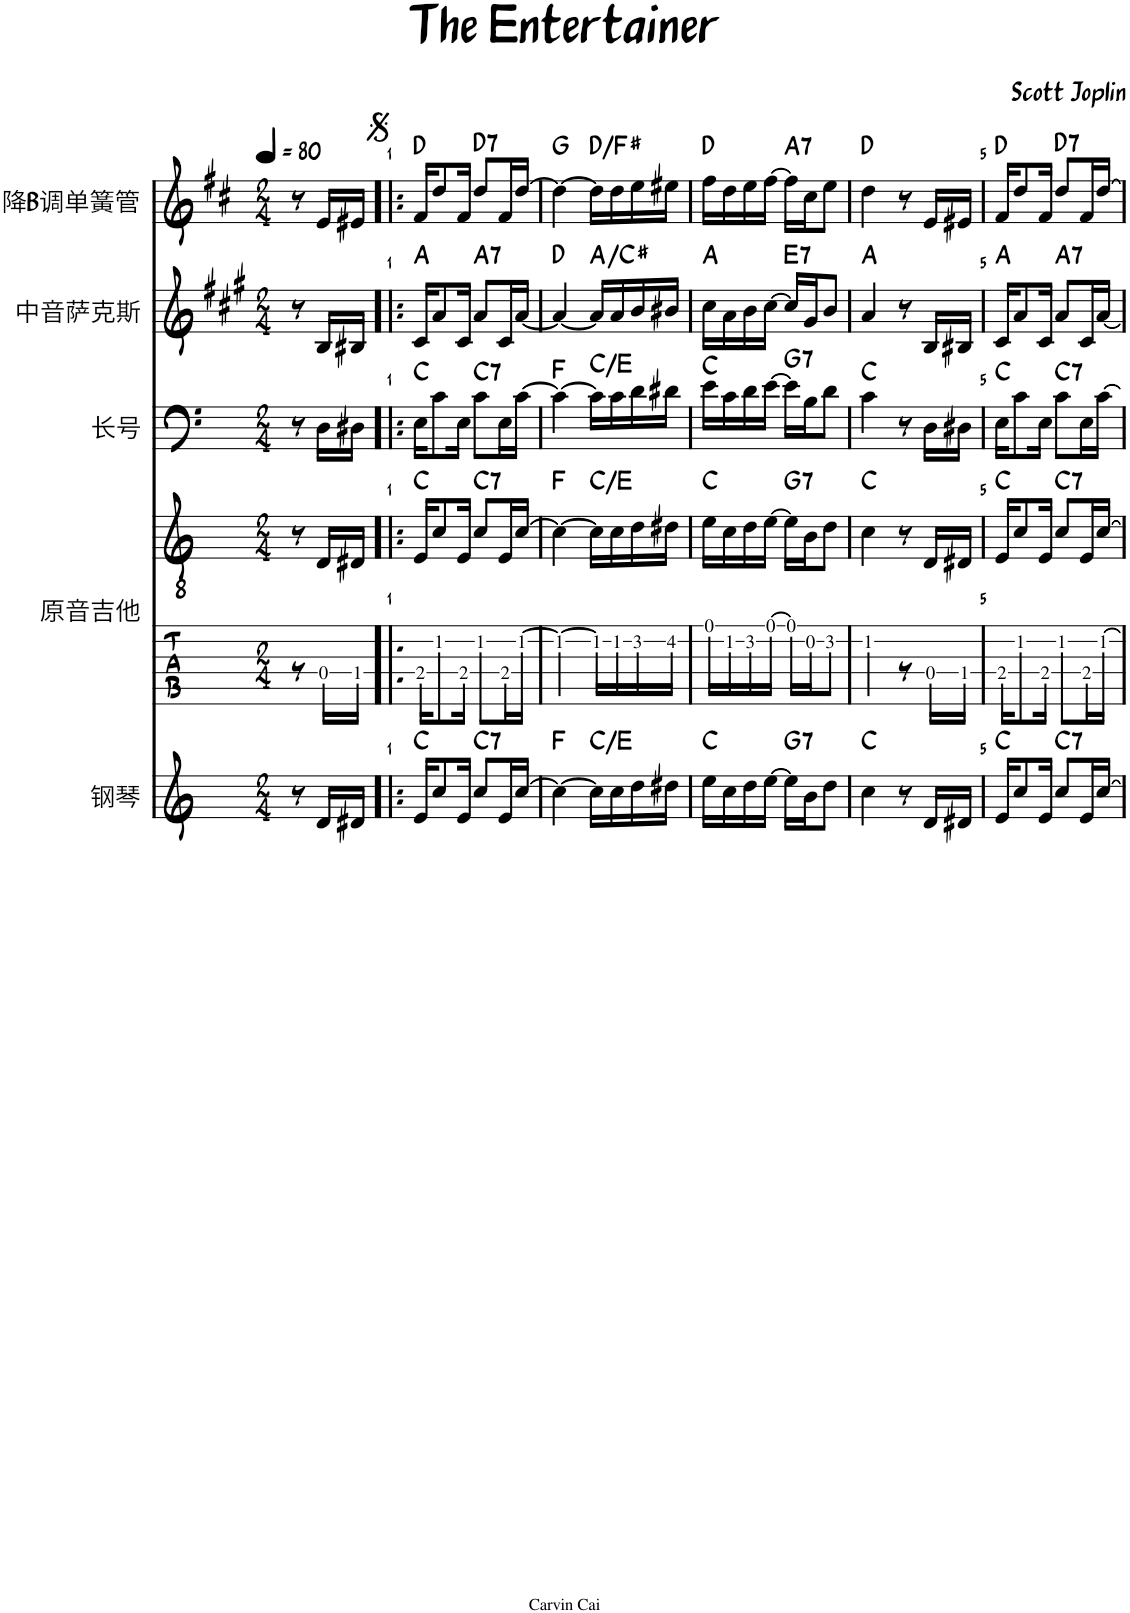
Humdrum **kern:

**kern	**harte	**kern	**kern	**harte	**kern	**harte	**kern	**harte	**kern	**harte
*part5	*part5	*part4	*part4	*part4	*part3	*part3	*part2	*part2	*part1	*part1
*staff6	*	*staff5	*staff4	*	*staff3	*	*staff2	*	*staff1	*
*I"钢琴	*	*I"原音吉他	*	*	*I"长号	*	*I"中音萨克斯	*	*I"降B调单簧管	*
*	*	*stria6	*	*	*	*	*	*	*	*
*clefG2	*	*	*clefGv2	*	*clefF4	*	*clefG2	*	*clefG2	*
*	*	*	*	*	*	*	*Trd5c9	*	*Trd1c2	*
*k[]	*	*k[]	*k[]	*	*k[]	*	*k[f#c#g#]	*	*k[f#c#]	*
*M2/4	*	*M2/4	*M2/4	*	*M2/4	*	*M2/4	*	*M2/4	*
*MM80	*	*MM80	*MM80	*	*MM80	*	*MM80	*	*MM80	*
=	=	=	=	=	=	=	=	=	=	=
8r	.	8r	8r	.	8r	.	8r	.	8r	.
16d/LL	.	16D\LL	16D/LL	.	16D\LL	.	16B/LL	.	16e/LL	.
16d#X/JJ	.	16D#X\JJ	16D#X/JJ	.	16D#X\JJ	.	16B#X/JJ	.	16e#X/JJ	.
=1!|:	=1!|:	=1!|:	=1!|:	=1!|:	=1!|:	=1!|:	=1!|:	=1!|:	=1!|:	=1!|:
16e/KL	C:maj	16E\KL	16E/KL	C:maj	16E\KL	C:maj	16c#/KL	A:maj	16f#/KL	D:maj
8cc/	.	8c\	8c/	.	8c\	.	8a/	.	8dd/	.
16e/Jk	.	16E\Jk	16E/Jk	.	16E\Jk	.	16c#/Jk	.	16f#/Jk	.
!	!LO:H:kt=7	!	!	!LO:H:kt=7	!	!LO:H:kt=7	!	!LO:H:kt=7	!	!LO:H:kt=7
8cc/L	C:7	8c\L	8c/L	C:7	8c\L	C:7	8a/L	A:7	8dd/L	D:7
16e/L	.	16E\L	16E/L	.	16E\L	.	16c#/L	.	16f#/L	.
[16cc/JJ	.	[16c\JJ	[16c/JJ	.	[16c\JJ	.	[16a/JJ	.	[16dd/JJ	.
=2	=2	=2	=2	=2	=2	=2	=2	=2	=2	=2
4cc\_	F:maj	4c\_	4c\_	F:maj	4c\_	F:maj	4a/_	D:maj	4dd\_	G:maj
16cc\LL]	C:maj/3	16c\LL]	16c\LL]	C:maj/3	16c\LL]	C:maj/3	16a/LL]	A:maj/3	16dd\LL]	D:maj/3
16cc\	.	16c\	16c\	.	16c\	.	16a/	.	16dd\	.
16dd\	.	16d\	16d\	.	16d\	.	16b/	.	16ee\	.
16dd#X\JJ	.	16d#X\JJ	16d#X\JJ	.	16d#X\JJ	.	16b#X/JJ	.	16ee#X\JJ	.
=3	=3	=3	=3	=3	=3	=3	=3	=3	=3	=3
16ee\LL	C:maj	16e\LL	16e\LL	C:maj	16e\LL	C:maj	16cc#\LL	A:maj	16ff#\LL	D:maj
16cc\	.	16c\	16c\	.	16c\	.	16a\	.	16dd\	.
16dd\	.	16d\	16d\	.	16d\	.	16b\	.	16ee\	.
[16ee\JJ	.	[16e\JJ	[16e\JJ	.	[16e\JJ	.	[16cc#\JJ	.	[16ff#\JJ	.
!	!LO:H:kt=7	!	!	!LO:H:kt=7	!	!LO:H:kt=7	!	!LO:H:kt=7	!	!LO:H:kt=7
16ee\LL]	G:7	16e\LL]	16e\LL]	G:7	16e\LL]	G:7	16cc#/LL]	E:7	16ff#\LL]	A:7
16b\J	.	16B\J	16B\J	.	16B\J	.	16g#/J	.	16cc#\J	.
8dd\J	.	8d\J	8d\J	.	8d\J	.	8b/J	.	8ee\J	.
=4	=4	=4	=4	=4	=4	=4	=4	=4	=4	=4
4cc\	C:maj	4c\	4c\	C:maj	4c\	C:maj	4a/	A:maj	4dd\	D:maj
8r	.	8r	8r	.	8r	.	8r	.	8r	.
16d/LL	.	16D\LL	16D/LL	.	16D\LL	.	16B/LL	.	16e/LL	.
16d#X/JJ	.	16D#X\JJ	16D#X/JJ	.	16D#X\JJ	.	16B#X/JJ	.	16e#X/JJ	.
=5	=5	=5	=5	=5	=5	=5	=5	=5	=5	=5
16e/KL	C:maj	16E\KL	16E/KL	C:maj	16E\KL	C:maj	16c#/KL	A:maj	16f#/KL	D:maj
8cc/	.	8c\	8c/	.	8c\	.	8a/	.	8dd/	.
16e/Jk	.	16E\Jk	16E/Jk	.	16E\Jk	.	16c#/Jk	.	16f#/Jk	.
!	!LO:H:kt=7	!	!	!LO:H:kt=7	!	!LO:H:kt=7	!	!LO:H:kt=7	!	!LO:H:kt=7
8cc/L	C:7	8c\L	8c/L	C:7	8c\L	C:7	8a/L	A:7	8dd/L	D:7
16e/L	.	16E\L	16E/L	.	16E\L	.	16c#/L	.	16f#/L	.
[16cc/JJ	.	[16c\JJ	[16c/JJ	.	[16c\JJ	.	[16a/JJ	.	[16dd/JJ	.
=	=	=	=	=	=	=	=	=	=	=
*-	*-	*-	*-	*-	*-	*-	*-	*-	*-	*-
